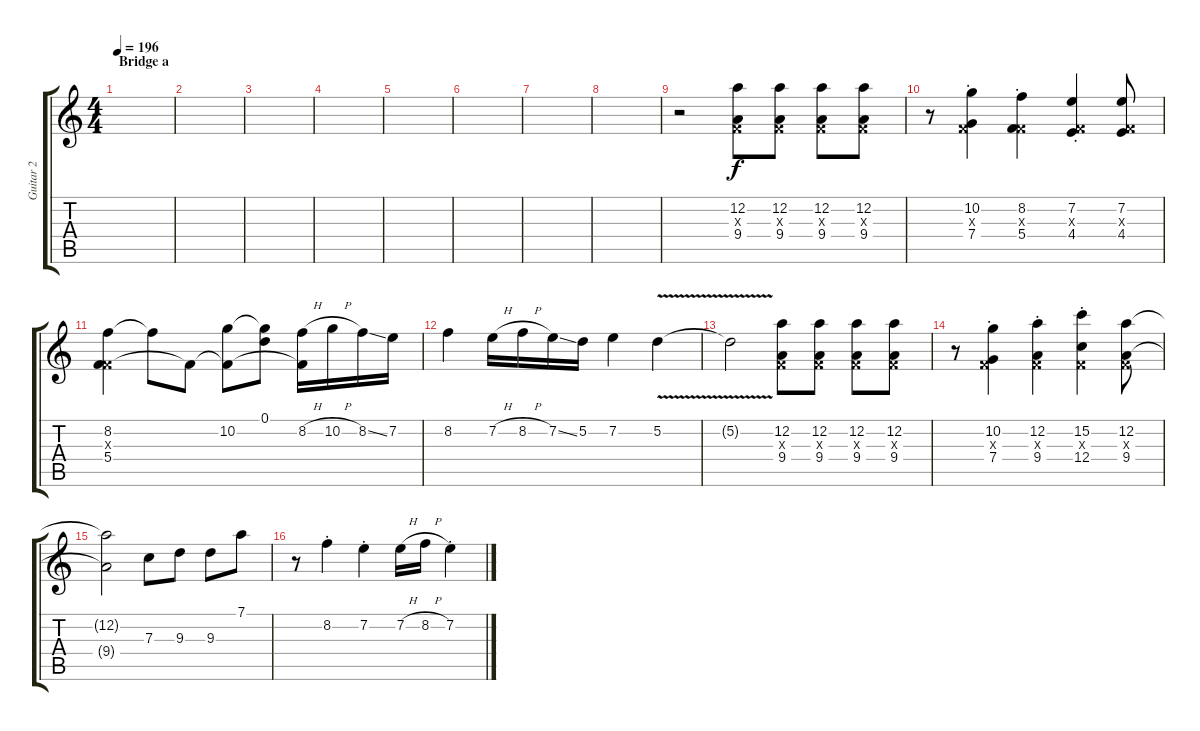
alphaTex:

\track ("Guitar 2" "Guitar 2") {instrument distortionguitar}
\staff {score tabs}
\tuning (D4 A3 F3 C3 G2 D2) {hide}
\ts (4 4)
\section ("" "Bridge a")
\tempo 196
\clef g2
\ks c
|
|
|
|
|
|
|
|
r.2{volume 16 balance 8 instrument electricguitarclean} (12.2 0.3{x} 9.4).8 (12.2 0.3{x} 9.4).8 (12.2 0.3{x} 9.4).8 (12.2 0.3{x} 9.4).8 |
r.8 (10.2{st} 0.3{x} 7.4{st}).4 (8.2{st} 0.3{x} 5.4{st}).4 (7.2{st} 0.3{x} 4.4{st}).4 (7.2 0.3{x} 4.4).8 |
(8.2 0.3{x} 5.4).4 8.2{t}.8 0.3{t}.8 (10.2 0.3{t}).8 (0.1 10.2{t}).8 (8.2{h} 0.3{t}).16 10.2{h}.16 8.2{ss}.16 7.2.16 |
8.2.4 7.2{h}.16 8.2{h}.16 7.2{ss}.16 5.2.16 7.2.4 5.2{v}.4 |
5.2{t}.2 (12.2 0.3{x} 9.4).8 (12.2 0.3{x} 9.4).8 (12.2 0.3{x} 9.4).8 (12.2 0.3{x} 9.4).8 |
r.8 (10.2{st} 0.3{x} 7.4{st}).4 (12.2{st} 0.3{x} 9.4{st}).4 (15.2{st} 0.3{x} 12.4{st}).4 (12.2 0.3{x} 9.4).8 |
(12.2{t} 9.4{t}).2 7.3.8 9.3.8 9.3.8 7.1.8 |
r.8 8.2{st}.4 7.2{st}.4 7.2{h}.16 8.2{h}.16 7.2{st}.4
